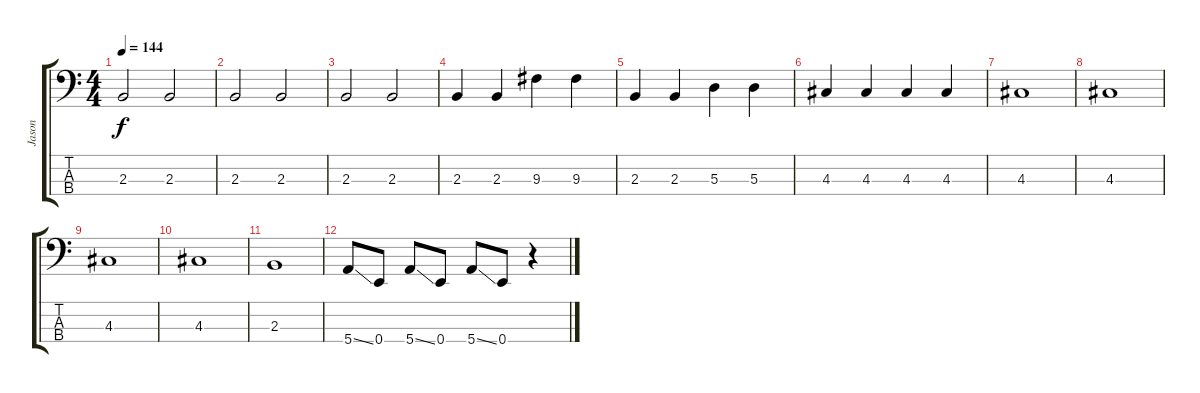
\track ("Jason" "Jason") {instrument electricbasspick}
\staff {score tabs}
\tuning (G2 D2 A1 E1) {hide}
\ts (4 4)
\tempo 144
\clef f4
\ks c
2.3.2{dy f} 2.3.2 |
2.3.2 2.3.2 |
2.3.2 2.3.2 |
2.3.4 2.3.4 9.3.4 9.3.4 |
2.3.4 2.3.4 5.3.4 5.3.4 |
4.3.4 4.3.4 4.3.4 4.3.4 |
4.3.1 |
4.3.1 |
4.3.1 |
4.3.1 |
2.3.1 |
5.4{ss}.8 0.4.8 5.4{ss}.8 0.4.8 5.4{ss}.8 0.4.8 r.4
